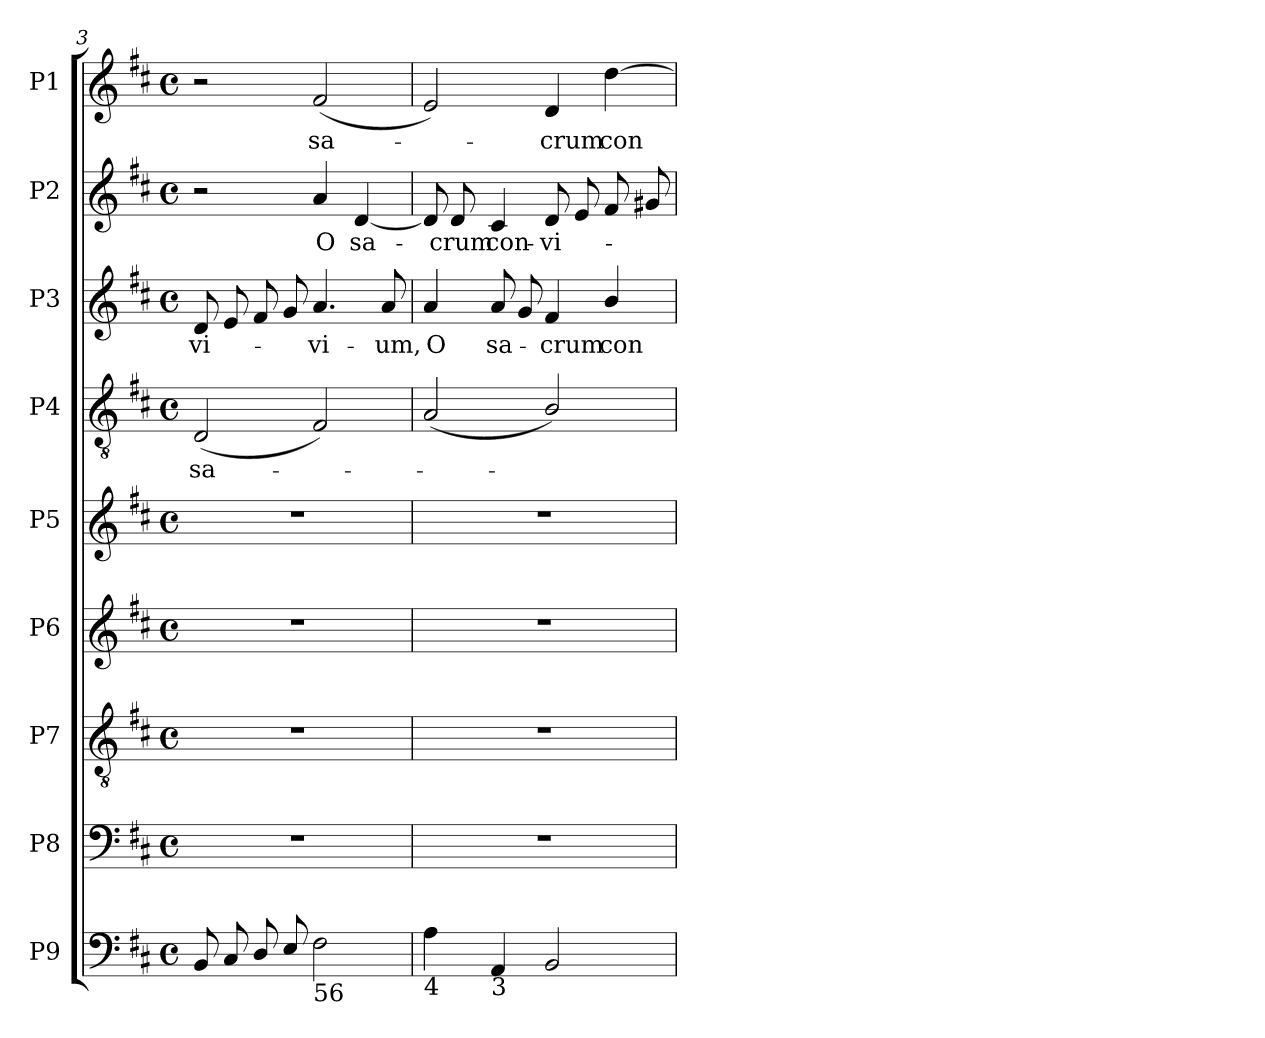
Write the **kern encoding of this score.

**kern	**kern	**kern	**kern	**kern	**kern	**text	**kern	**text	**kern	**text	**kern	**text
*part9	*part8	*part7	*part6	*part5	*part4	*part4	*part3	*part3	*part2	*part2	*part1	*part1
*staff9	*staff8	*staff7	*staff6	*staff5	*staff4	*staff4	*staff3	*staff3	*staff2	*staff2	*staff1	*staff1
*I"P9	*I"P8	*I"P7	*I"P6	*I"P5	*I"P4	*	*I"P3	*	*I"P2	*	*I"P1	*
*clefF4	*clefF4	*clefGv2	*clefG2	*clefG2	*clefGv2	*	*clefG2	*	*clefG2	*	*clefG2	*
*	*	*ITrd7c12	*	*	*ITrd7c12	*	*	*	*	*	*	*
*k[f#c#]	*k[f#c#]	*k[f#c#]	*k[f#c#]	*k[f#c#]	*k[f#c#]	*	*k[f#c#]	*	*k[f#c#]	*	*k[f#c#]	*
*D:	*D:	*D:	*D:	*D:	*D:	*	*D:	*	*D:	*	*D:	*
*M4/4	*M4/4	*M4/4	*M4/4	*M4/4	*M4/4	*	*M4/4	*	*M4/4	*	*M4/4	*
*met(c)	*met(c)	*met(c)	*met(c)	*met(c)	*met(c)	*	*met(c)	*	*met(c)	*	*met(c)	*
=3	=3	=3	=3	=3	=3	=3	=3	=3	=3	=3	=3	=3
!	!	!	!	!	!	!LO:LY:b:color=#000000	!	!	!	!	!	!
!	!	!	!	!	!	!	!	!LO:LY:b:color=#000000	!	!	!	!
8BBi/	1r	1r	1r	1r	(2DDi/	sa-	8di/	-vi-	2r	.	2r	.
8C#i/	.	.	.	.	.	.	8ei/	.	.	.	.	.
8Di/	.	.	.	.	.	.	8f#i/	.	.	.	.	.
8Ei/	.	.	.	.	.	.	8gi/	.	.	.	.	.
!	!	!	!	!	!	!	!	!LO:LY:b:color=#000000	!	!	!	!
!	!	!	!	!	!	!	!	!	!	!LO:LY:b:color=#000000	!	!
!LO:TX:b:t=56	!	!	!	!	!	!	!	!	!	!	!	!
!	!	!	!	!	!	!	!	!	!	!	!	!LO:LY:b:color=#000000
2F#i\	.	.	.	.	2FF#i/)	.	4.ai/	-vi-	4ai/	O	(2f#i/	sa-
!	!	!	!	!	!	!	!	!	!	!LO:LY:b:color=#000000	!	!
.	.	.	.	.	.	.	.	.	[4di/	sa-	.	.
!	!	!	!	!	!	!	!	!LO:LY:b:color=#000000	!	!	!	!
.	.	.	.	.	.	.	8ai/	-um,	.	.	.	.
=4	=4	=4	=4	=4	=4	=4	=4	=4	=4	=4	=4	=4
!LO:TX:b:t=4	!	!	!	!	!	!	!	!	!	!	!	!
!	!	!	!	!	!	!	!	!LO:LY:b:color=#000000	!	!	!	!
4Ai\	1r	1r	1r	1r	(2AAi/	.	4ai/	O	8di/]	.	2ei/)	.
!	!	!	!	!	!	!	!	!	!	!LO:LY:b:color=#000000	!	!
.	.	.	.	.	.	.	.	.	8di/	-crum	.	.
!	!	!	!	!	!	!	!	!LO:LY:b:color=#000000	!	!	!	!
!LO:TX:b:t=3	!	!	!	!	!	!	!	!	!	!	!	!
!	!	!	!	!	!	!	!	!	!	!LO:LY:b:color=#000000	!	!
4AAi/	.	.	.	.	.	.	8ai/	sa-	4c#i/	con-	.	.
.	.	.	.	.	.	.	8gi/	.	.	.	.	.
!	!	!	!	!	!	!	!	!LO:LY:b:color=#000000	!	!	!	!
!	!	!	!	!	!	!	!	!	!	!LO:LY:b:color=#000000	!	!
!	!	!	!	!	!	!	!	!	!	!	!	!LO:LY:b:color=#000000
2BBi/	.	.	.	.	2BBi/)	.	4f#i/	-crum	8di/	-vi-	4di/	-crum
.	.	.	.	.	.	.	.	.	8ei/	.	.	.
!	!	!	!	!	!	!	!	!LO:LY:b:color=#000000	!	!	!	!
!	!	!	!	!	!	!	!	!	!	!	!	!LO:LY:b:color=#000000
.	.	.	.	.	.	.	4bi/	con-	8f#i/	.	[4ddi\	con-
.	.	.	.	.	.	.	.	.	8g#Xi/	.	.	.
=	=	=	=	=	=	=	=	=	=	=	=	=
*-	*-	*-	*-	*-	*-	*-	*-	*-	*-	*-	*-	*-
